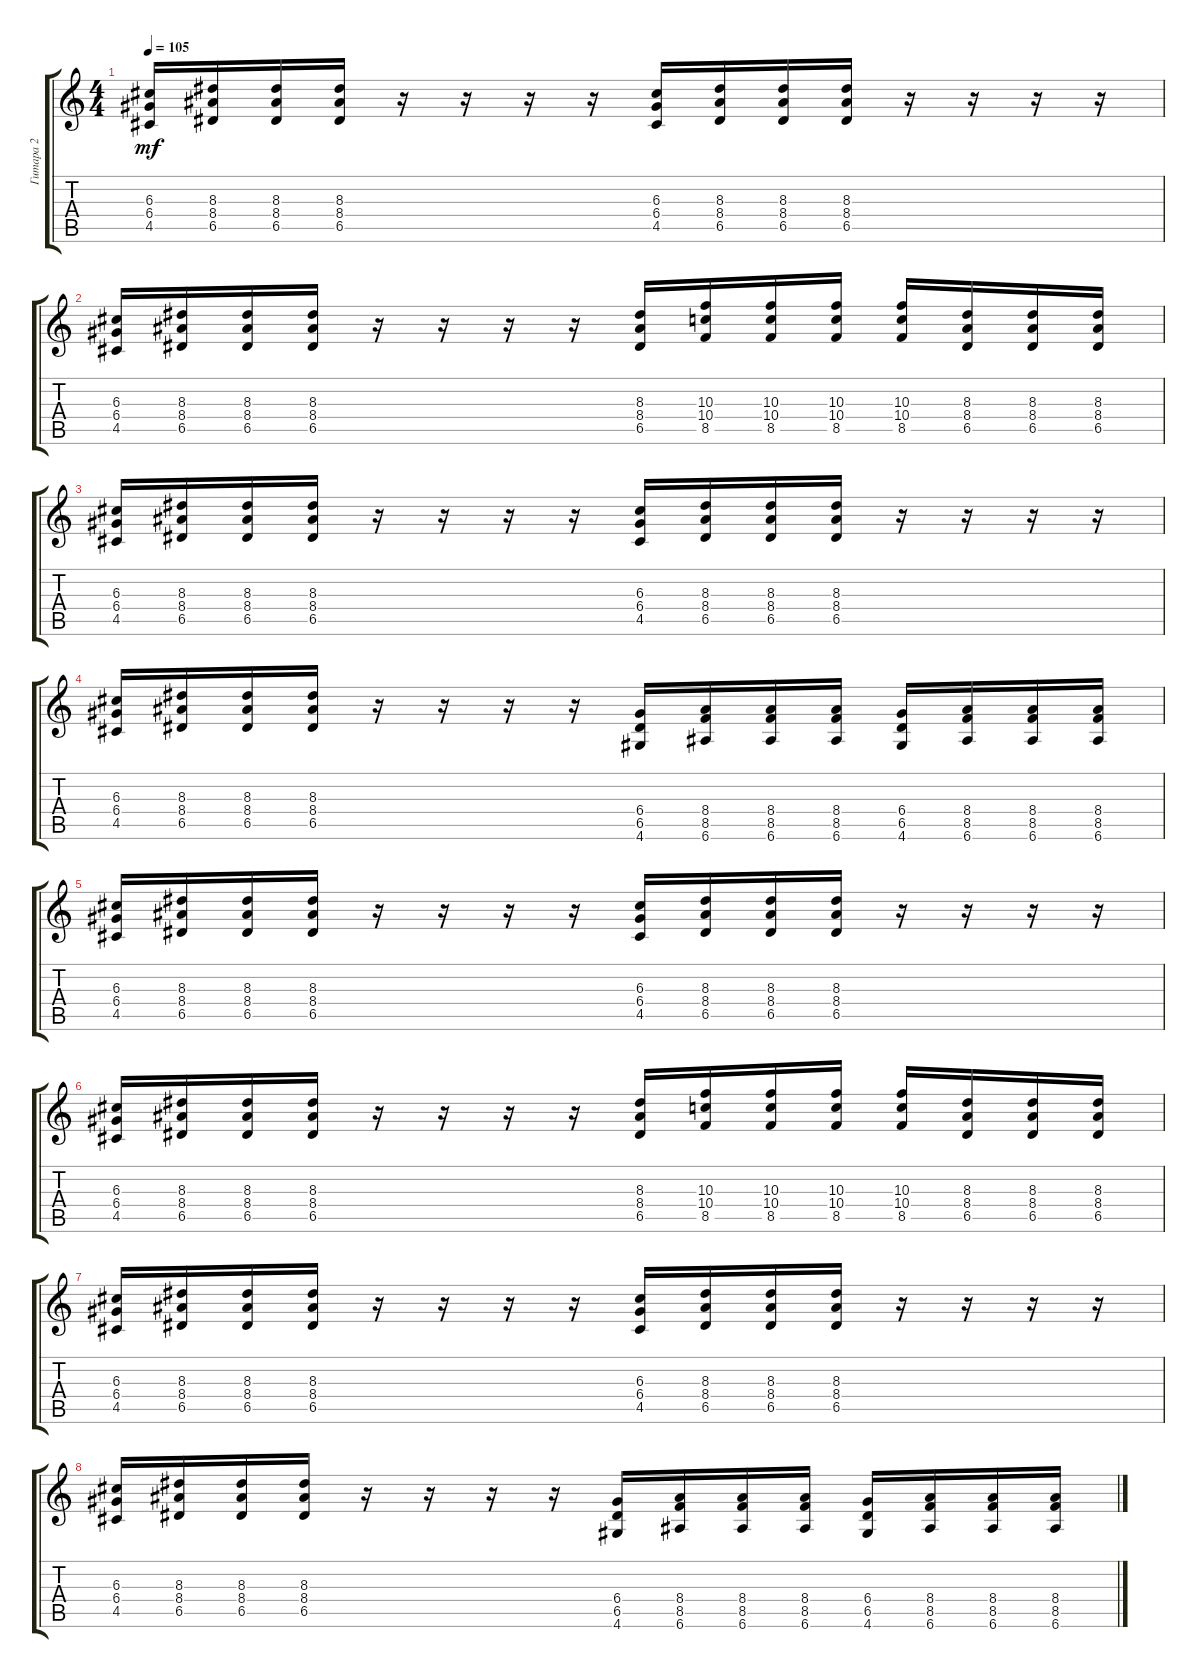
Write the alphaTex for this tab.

\track ("Гитара 2" "Гитара 2") {instrument overdrivenguitar}
\staff {score tabs}
\tuning (E4 B3 G3 D3 A2 E2) {hide}
\ts (4 4)
\tempo 105
\clef g2
\ks c
(6.3 6.4 4.5).16{dy mf} (8.3 8.4 6.5).16 (8.3 8.4 6.5).16 (8.3 8.4 6.5).16 r.16 r.16 r.16 r.16 (6.3 6.4 4.5).16 (8.3 8.4 6.5).16 (8.3 8.4 6.5).16 (8.3 8.4 6.5).16 r.16 r.16 r.16 r.16 |
(6.3 6.4 4.5).16 (8.3 8.4 6.5).16 (8.3 8.4 6.5).16 (8.3 8.4 6.5).16 r.16 r.16 r.16 r.16 (8.3 8.4 6.5).16 (10.3 10.4 8.5).16 (10.3 10.4 8.5).16 (10.3 10.4 8.5).16 (10.3 10.4 8.5).16 (8.3 8.4 6.5).16 (8.3 8.4 6.5).16 (8.3 8.4 6.5).16 |
(6.3 6.4 4.5).16 (8.3 8.4 6.5).16 (8.3 8.4 6.5).16 (8.3 8.4 6.5).16 r.16 r.16 r.16 r.16 (6.3 6.4 4.5).16 (8.3 8.4 6.5).16 (8.3 8.4 6.5).16 (8.3 8.4 6.5).16 r.16 r.16 r.16 r.16 |
(6.3 6.4 4.5).16 (8.3 8.4 6.5).16 (8.3 8.4 6.5).16 (8.3 8.4 6.5).16 r.16 r.16 r.16 r.16 (6.4 6.5 4.6).16 (8.4 8.5 6.6).16 (8.4 8.5 6.6).16 (8.4 8.5 6.6).16 (6.4 6.5 4.6).16 (8.4 8.5 6.6).16 (8.4 8.5 6.6).16 (8.4 8.5 6.6).16 |
(6.3 6.4 4.5).16 (8.3 8.4 6.5).16 (8.3 8.4 6.5).16 (8.3 8.4 6.5).16 r.16 r.16 r.16 r.16 (6.3 6.4 4.5).16 (8.3 8.4 6.5).16 (8.3 8.4 6.5).16 (8.3 8.4 6.5).16 r.16 r.16 r.16 r.16 |
(6.3 6.4 4.5).16 (8.3 8.4 6.5).16 (8.3 8.4 6.5).16 (8.3 8.4 6.5).16 r.16 r.16 r.16 r.16 (8.3 8.4 6.5).16 (10.3 10.4 8.5).16 (10.3 10.4 8.5).16 (10.3 10.4 8.5).16 (10.3 10.4 8.5).16 (8.3 8.4 6.5).16 (8.3 8.4 6.5).16 (8.3 8.4 6.5).16 |
(6.3 6.4 4.5).16 (8.3 8.4 6.5).16 (8.3 8.4 6.5).16 (8.3 8.4 6.5).16 r.16 r.16 r.16 r.16 (6.3 6.4 4.5).16 (8.3 8.4 6.5).16 (8.3 8.4 6.5).16 (8.3 8.4 6.5).16 r.16 r.16 r.16 r.16 |
(6.3 6.4 4.5).16 (8.3 8.4 6.5).16 (8.3 8.4 6.5).16 (8.3 8.4 6.5).16 r.16 r.16 r.16 r.16 (6.4 6.5 4.6).16 (8.4 8.5 6.6).16 (8.4 8.5 6.6).16 (8.4 8.5 6.6).16 (6.4 6.5 4.6).16 (8.4 8.5 6.6).16 (8.4 8.5 6.6).16 (8.4 8.5 6.6).16
